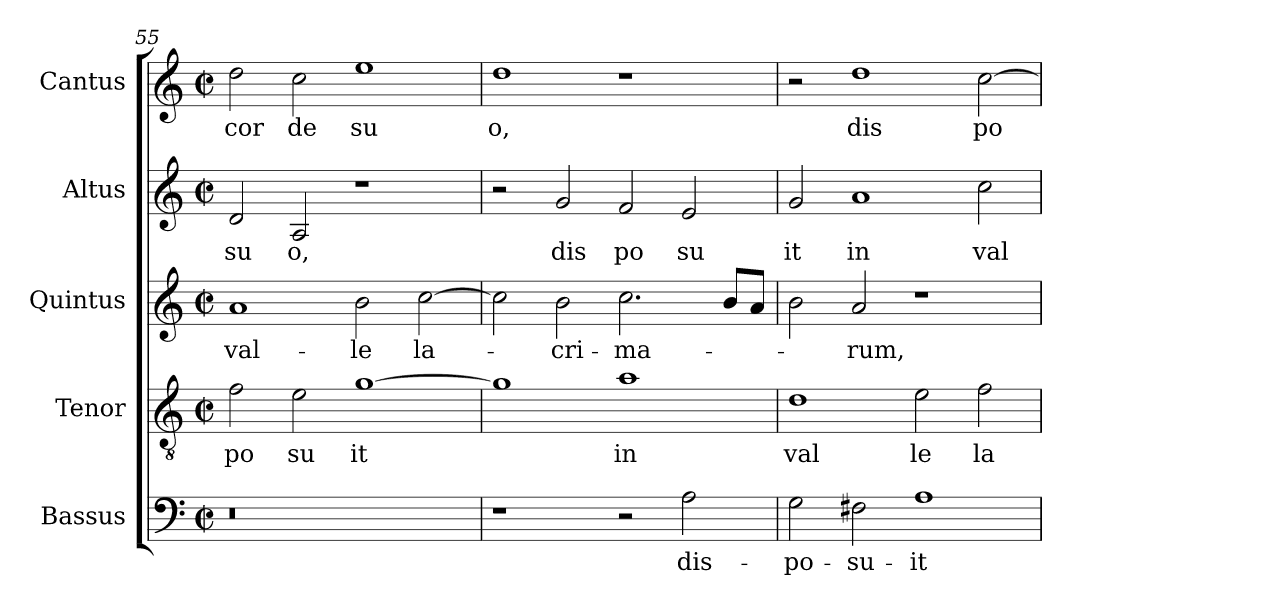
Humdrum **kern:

**kern	**text	**kern	**text	**kern	**text	**kern	**text	**kern	**text
*part5	*part5	*part4	*part4	*part3	*part3	*part2	*part2	*part1	*part1
*staff5	*staff5	*staff4	*staff4	*staff3	*staff3	*staff2	*staff2	*staff1	*staff1
*I"Bassus	*	*I"Tenor	*	*I"Quintus	*	*I"Altus	*	*I"Cantus	*
*clefF4	*	*clefGv2	*	*clefG2	*	*clefG2	*	*clefG2	*
*M2/2	*	*M2/2	*	*M2/2	*	*M2/2	*	*M2/2	*
*met(c|)	*	*met(c|)	*	*met(c|)	*	*met(c|)	*	*met(c|)	*
=55	=55	=55	=55	=55	=55	=55	=55	=55	=55
!	!	!	!LO:LY:b:cj	!	!LO:LY:b:cj	!	!LO:LY:b:cj	!	!LO:LY:b:cj
0r	.	2f\	po	1a	val-	2d/	su	2dd\	cor
!	!	!	!LO:LY:b:cj	!	!	!	!LO:LY:b:cj	!	!LO:LY:b:cj
.	.	2e\	su	.	.	2A/	o,	2cc\	de
!	!	!	!LO:LY:b:cj	!	!LO:LY:b:cj	!	!	!	!LO:LY:b:cj
.	.	[>1g	it	2b\	-le	1r	.	1ee	su
!	!	!	!	!	!LO:LY:b:cj	!	!	!	!
.	.	.	.	[>2cc\	la-	.	.	.	.
=56	=56	=56	=56	=56	=56	=56	=56	=56	=56
!	!	!	!	!	!	!	!	!	!LO:LY:b:cj
1r	.	1g]	.	2cc\]	.	2r	.	1dd	o,
!	!	!	!	!	!LO:LY:b:cj	!	!LO:LY:b:cj	!	!
.	.	.	.	2b\	-cri-	2g/	dis	.	.
!	!	!	!LO:LY:b:cj	!	!LO:LY:b	!	!LO:LY:b:cj	!	!
2r	.	1a	in	2.cc\	-ma-	2f/	po	1r	.
!	!LO:LY:b:cj	!	!	!	!	!	!LO:LY:b:cj	!	!
2A\	dis-	.	.	.	.	2e/	su	.	.
.	.	.	.	8b/L	.	.	.	.	.
.	.	.	.	8a/J	.	.	.	.	.
=57	=57	=57	=57	=57	=57	=57	=57	=57	=57
!	!LO:LY:b:cj	!	!LO:LY:b:cj	!	!	!	!LO:LY:b:cj	!	!
2G\	-po-	1d	val	2b\	.	2g/	it	2r	.
!	!LO:LY:b:cj	!	!	!	!LO:LY:b:cj	!	!LO:LY:b:cj	!	!LO:LY:b:cj
2F#X\	-su-	.	.	2a/	-rum,	1a	in	1dd	dis
!	!LO:LY:b:cj	!	!LO:LY:b:cj	!	!	!	!	!	!
1A	-it	2e\	le	1r	.	.	.	.	.
!	!	!	!LO:LY:b:cj	!	!	!	!LO:LY:b:cj	!	!LO:LY:b:cj
.	.	2f\	la	.	.	2cc\	val	[>2cc\	po
=	=	=	=	=	=	=	=	=	=
*-	*-	*-	*-	*-	*-	*-	*-	*-	*-
